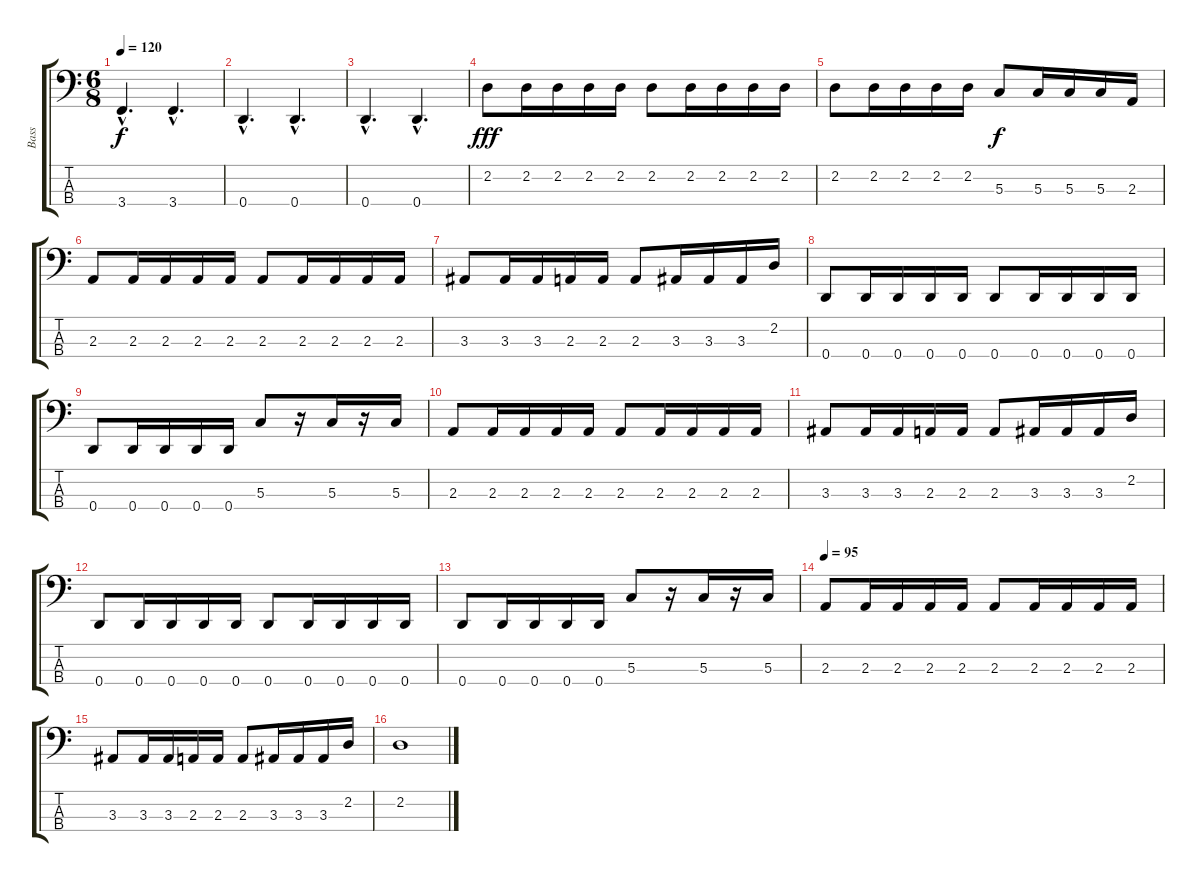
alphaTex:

\track ("Bass" "Bass") {instrument electricbasspick}
\staff {score tabs}
\tuning (F2 C2 G1 D1) {hide}
\ts (6 8)
\tempo 120
\clef f4
\ks c
3.4{hac}.4{d dy f} 3.4{hac}.4{d} |
0.4{hac}.4{d} 0.4{hac}.4{d} |
0.4{hac}.4{d} 0.4{hac}.4{d} |
2.2.8{dy fff} 2.2.16 2.2.16 2.2.16 2.2.16 2.2.8 2.2.16 2.2.16 2.2.16 2.2.16 |
2.2.8 2.2.16 2.2.16 2.2.16 2.2.16 5.3.8{dy f} 5.3.16 5.3.16 5.3.16 2.3.16 |
2.3.8 2.3.16 2.3.16 2.3.16 2.3.16 2.3.8 2.3.16 2.3.16 2.3.16 2.3.16 |
3.3.8 3.3.16 3.3.16 2.3.16 2.3.16 2.3.8 3.3.16 3.3.16 3.3.16 2.2.16 |
0.4.8 0.4.16 0.4.16 0.4.16 0.4.16 0.4.8 0.4.16 0.4.16 0.4.16 0.4.16 |
0.4.8 0.4.16 0.4.16 0.4.16 0.4.16 5.3.8 r.16 5.3.16 r.16 5.3.16 |
2.3.8 2.3.16 2.3.16 2.3.16 2.3.16 2.3.8 2.3.16 2.3.16 2.3.16 2.3.16 |
3.3.8 3.3.16 3.3.16 2.3.16 2.3.16 2.3.8 3.3.16 3.3.16 3.3.16 2.2.16 |
0.4.8 0.4.16 0.4.16 0.4.16 0.4.16 0.4.8 0.4.16 0.4.16 0.4.16 0.4.16 |
0.4.8 0.4.16 0.4.16 0.4.16 0.4.16 5.3.8 r.16 5.3.16 r.16 5.3.16 |
\tempo 95
2.3.8 2.3.16 2.3.16 2.3.16 2.3.16 2.3.8 2.3.16 2.3.16 2.3.16 2.3.16 |
3.3.8 3.3.16 3.3.16 2.3.16 2.3.16 2.3.8 3.3.16 3.3.16 3.3.16 2.2.16 |
2.2.1
